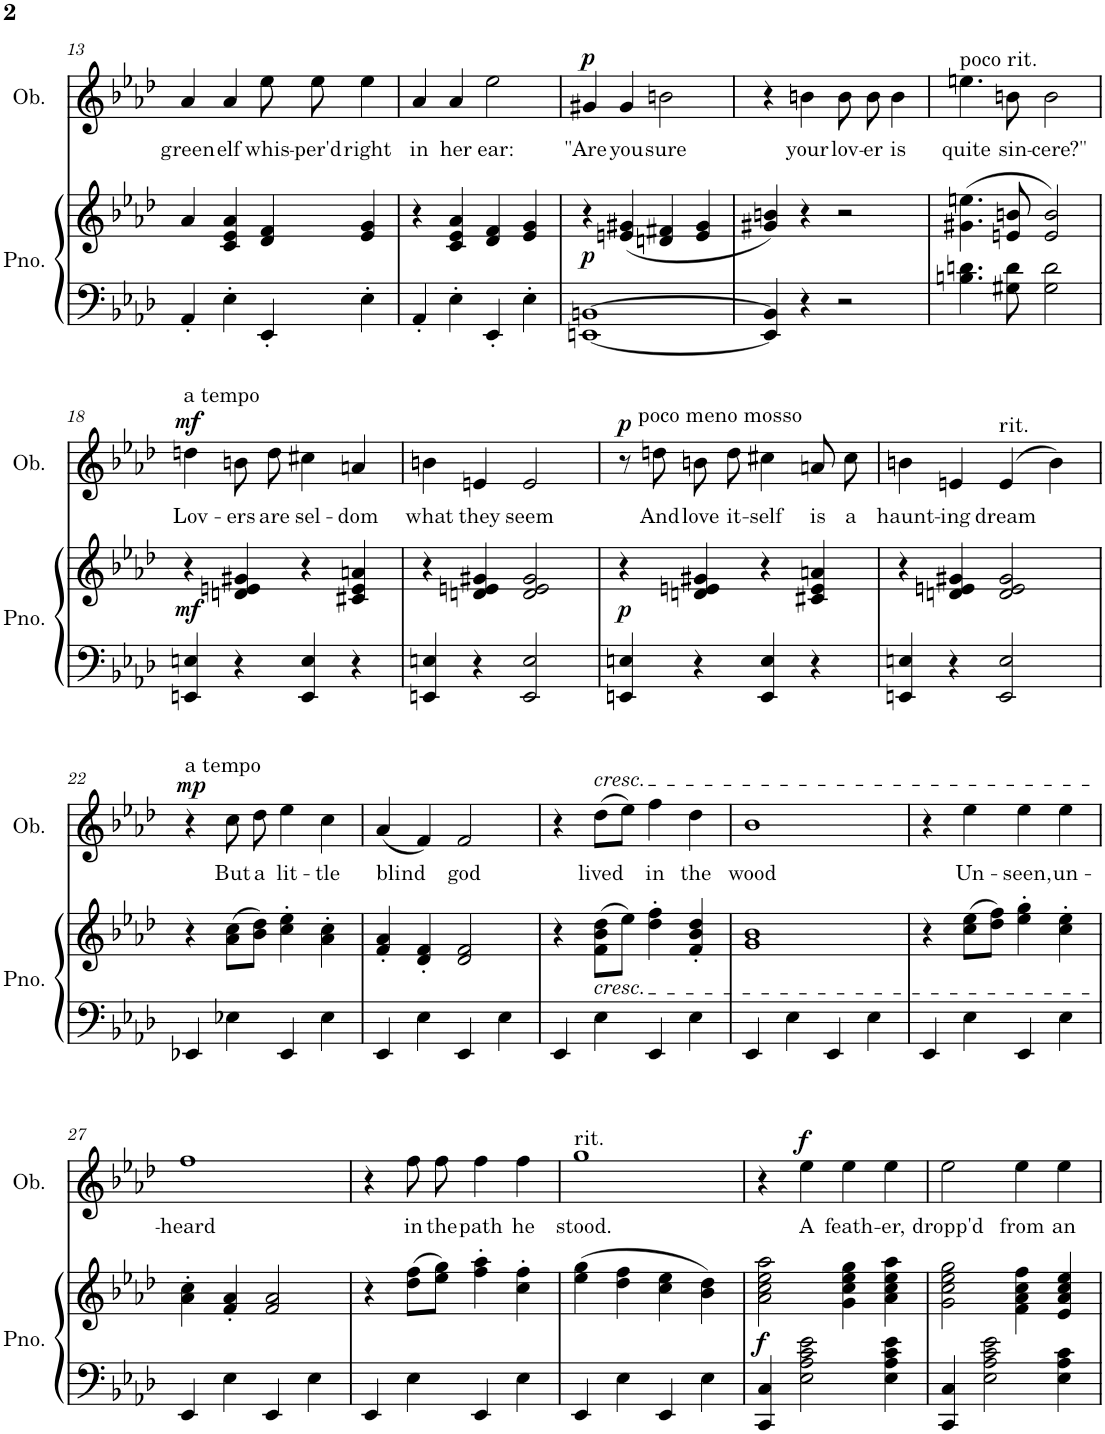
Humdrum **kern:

**kern	**kern	**dynam	**kern	**text	**dynam
*part2	*part2	*part2	*part1	*part1	*part1
*staff3	*staff2	*staff2/3	*staff1	*staff1	*staff1
*I"Piano	*	*	*I"Oboe	*	*
*I'Pno.	*	*	*I'Ob.	*	*
!!LO:PB:g=z
*clefF4	*clefG2	*	*clefG2	*	*
*k[b-e-a-d-]	*k[b-e-a-d-]	*	*k[b-e-a-d-]	*	*
*M4/4	*M4/4	*	*M4/4	*	*
=13	=13	=13	=13	=13	=13
!	!	!	!	!LO:LY:b	!
4AA-'/	4a-/	.	4a-/	green	.
!	!	!	!	!LO:LY:b	!
4E-'\	4c/ 4e-/ 4a-/	.	4a-/	elf	.
!	!	!	!	!LO:LY:b	!
4EE-'/	4d-/ 4f/	.	8ee-\	whis-	.
!	!	!	!	!LO:LY:b	!
.	.	.	8ee-\	-per'd	.
!	!	!	!	!LO:LY:b	!
4E-'\	4e-/ 4g/	.	4ee-\	right	.
=14	=14	=14	=14	=14	=14
!	!	!	!	!LO:LY:b	!
4AA-'/	4r	.	4a-/	in	.
!	!	!	!	!LO:LY:b	!
4E-'\	4c/ 4e-/ 4a-/	.	4a-/	her	.
!	!	!	!	!LO:LY:b	!
4EE-'/	4d-/ 4f/	.	2ee-\	ear:	.
4E-'\	4e-/ 4g/	.	.	.	.
=15	=15	=15	=15	=15	=15
!	!	!LO:DY:b	!	!LO:LY:b	!LO:DY:a
[1EEn [1BBn	4r	p	4g#X/	"Are	p
!	!	!	!	!LO:LY:b	!
.	(4en/ 4g#X/	.	4g#/	you	.
!	!	!	!	!LO:LY:b	!
.	4dn/ 4f#X/	.	2bn\	sure	.
.	4e/ 4g#/	.	.	.	.
=16	=16	=16	=16	=16	=16
4EE/] 4BB/]	4g#X/ 4bn/)	.	4r	.	.
!	!	!	!	!LO:LY:b	!
4r	4r	.	4bn\	your	.
!	!	!	!	!LO:LY:b	!
2r	2r	.	8b\	lov-	.
!	!	!	!	!LO:LY:b	!
.	.	.	8b\	-er	.
!	!	!	!	!LO:LY:b	!
.	.	.	4b\	is	.
=17	=17	=17	=17	=17	=17
!	!	!	!LO:TX:a:t=poco rit.	!	!
!	!	!	!	!LO:LY:b	!
4.Bn\ 4.dn\	(4.g#X\ 4.een\	.	4.een\	quite	.
!	!	!	!	!LO:LY:b	!
8G#X\ 8d\	8en/ 8bn/	.	8bn\	sin-	.
!	!	!	!	!LO:LY:b	!
2G#\ 2d\	2e/ 2b/)	.	2b\	-cere?"	.
!!LO:LB:g=z
=18	=18	=18	=18	=18	=18
!	!	!	!LO:TX:a:t=a tempo	!	!
!	!	!LO:DY:b	!	!LO:LY:b	!LO:DY:a
4EEn/ 4En/	4r	mf	4ddn\	Lov-	mf
!	!	!	!	!LO:LY:b	!
4r	4dn/ 4en/ 4g#X/	.	8bn\	-ers	.
!	!	!	!	!LO:LY:b	!
.	.	.	8dd\	are	.
!	!	!	!	!LO:LY:b	!
4EE/ 4E/	4r	.	4cc#X\	sel-	.
!	!	!	!	!LO:LY:b	!
4r	4c#X/ 4e/ 4an/	.	4an/	-dom	.
=19	=19	=19	=19	=19	=19
!	!	!	!	!LO:LY:b	!
4EEn/ 4En/	4r	.	4bn\	what	.
!	!	!	!	!LO:LY:b	!
4r	4dn/ 4en/ 4g#X/	.	4en/	they	.
!	!	!	!	!LO:LY:b	!
2EE/ 2E/	2d/ 2e/ 2g#/	.	2e/	seem	.
=20	=20	=20	=20	=20	=20
!	!	!	!LO:TX:a:t=poco meno mosso	!	!
!	!	!LO:DY:b	!	!	!LO:DY:a
4EEn/ 4En/	4r	p	8r	.	p
!	!	!	!	!LO:LY:b	!
.	.	.	8ddn\	And	.
!	!	!	!	!LO:LY:b	!
4r	4dn/ 4en/ 4g#X/	.	8bn\	love	.
!	!	!	!	!LO:LY:b	!
.	.	.	8dd\	it-	.
!	!	!	!	!LO:LY:b	!
4EE/ 4E/	4r	.	4cc#X\	-self	.
!	!	!	!	!LO:LY:b	!
4r	4c#X/ 4e/ 4an/	.	8an/	is	.
!	!	!	!	!LO:LY:b	!
.	.	.	8cc#\	a	.
=21	=21	=21	=21	=21	=21
!	!	!	!	!LO:LY:b	!
4EEn/ 4En/	4r	.	4bn\	haunt-	.
!	!	!	!	!LO:LY:b	!
4r	4dn/ 4en/ 4g#X/	.	4en/	-ing	.
!	!	!	!LO:TX:a:t=rit.	!	!
!	!	!	!	!LO:LY:b	!
2EE/ 2E/	2d/ 2e/ 2g#/	.	(4e/	dream	.
.	.	.	4b\)	.	.
!!LO:LB:g=z
=22	=22	=22	=22	=22	=22
!	!	!	!LO:TX:a:t=a tempo	!	!
!	!	!	!	!	!LO:DY:a
4EE-X/	4r	.	4r	.	mp
!	!	!	!	!LO:LY:b	!
4E-X\	(8a-\ 8cc\L	.	8cc\	But	.
!	!	!	!	!LO:LY:b	!
.	8b-\ 8dd-\J)	.	8dd-\	a	.
!	!	!	!	!LO:LY:b	!
4EE-/	4cc\' 4ee-\'	.	4ee-\	lit-	.
!	!	!	!	!LO:LY:b	!
4E-\	4a-\' 4cc\'	.	4cc\	-tle	.
=23	=23	=23	=23	=23	=23
!	!	!	!	!LO:LY:b	!
4EE-/	4f/' 4a-/'	.	(4a-/	blind	.
4E-\	4d-/' 4f/'	.	4f/)	.	.
!	!	!	!	!LO:LY:b	!
4EE-/	2d-/ 2f/	.	2f/	god	.
4E-\	.	.	.	.	.
=24	=24	=24	=24	=24	=24
4EE-/	4r	.	4r	.	.
!	!	!	!LO:TX:a:i:t=cresc.	!	!
!	!LO:TX:b:i:t=cresc.	!	!	!	!
!	!	!	!	!LO:LY:b	!
4E-\	(8f\ 8b-\ 8dd-\L	.	(8dd-\L	lived	.
.	8ee-\J)	.	8ee-\J)	.	.
!	!	!	!	!LO:LY:b	!
4EE-/	4dd-\' 4ff\'	.	4ff\	in	.
!	!	!	!	!LO:LY:b	!
4E-\	4f/' 4b-/' 4dd-/'	.	4dd-\	the	.
=25	=25	=25	=25	=25	=25
!	!	!	!	!LO:LY:b	!
4EE-/	1g 1b-	.	1b-	wood	.
4E-\	.	.	.	.	.
4EE-/	.	.	.	.	.
4E-\	.	.	.	.	.
=26	=26	=26	=26	=26	=26
4EE-/	4r	.	4r	.	.
!	!	!	!	!LO:LY:b	!
4E-\	(8cc\ 8ee-\L	.	4ee-\	Un-	.
.	8dd-\ 8ff\J)	.	.	.	.
!	!	!	!	!LO:LY:b	!
4EE-/	4ee-\' 4gg\'	.	4ee-\	-seen,	.
!	!	!	!	!LO:LY:b	!
4E-\	4cc\' 4ee-\'	.	4ee-\	un-	.
!!LO:LB:g=z
=27	=27	=27	=27	=27	=27
!	!	!	!	!LO:LY:b	!
4EE-/	4a-\' 4cc\'	.	1ff	-heard	.
4E-\	4f/' 4a-/'	.	.	.	.
4EE-/	2f/ 2a-/	.	.	.	.
4E-\	.	.	.	.	.
=28	=28	=28	=28	=28	=28
4EE-/	4r	.	4r	.	.
!	!	!	!	!LO:LY:b	!
4E-\	(8dd-\ 8ff\L	.	8ff\	in	.
!	!	!	!	!LO:LY:b	!
.	8ee-\ 8gg\J)	.	8ff\	the	.
!	!	!	!	!LO:LY:b	!
4EE-/	4ff\' 4aa-\'	.	4ff\	path	.
!	!	!	!	!LO:LY:b	!
4E-\	4cc\' 4ff\'	.	4ff\	he	.
=29	=29	=29	=29	=29	=29
!	!	!	!LO:TX:a:t=rit.	!	!
!	!	!	!	!LO:LY:b	!
4EE-/	(4ee-\ 4gg\	.	1gg	stood.	.
4E-\	4dd-\ 4ff\	.	.	.	.
4EE-/	4cc\ 4ee-\	.	.	.	.
4E-\	4b-\ 4dd-\)	.	.	.	.
=30	=30	=30	=30	=30	=30
!	!	!LO:DY:b	!	!	!
4CC/ 4C/	2a-\ 2cc\ 2ee-\ 2aa-\	f	4r	.	.
!	!	!	!	!LO:LY:b	!LO:DY:a
2E-\ 2A-\ 2c\ 2e-\	.	.	4ee-\	A	f
!	!	!	!	!LO:LY:b	!
.	4g\ 4cc\ 4ee-\ 4gg\	.	4ee-\	feath-	.
!	!	!	!	!LO:LY:b	!
4E-\ 4A-\ 4c\ 4e-\	4a-\ 4cc\ 4ee-\ 4aa-\	.	4ee-\	-er,	.
=31	=31	=31	=31	=31	=31
!	!	!	!	!LO:LY:b	!
4CC/ 4C/	2g\ 2cc\ 2ee-\ 2gg\	.	2ee-\	dropp'd	.
2E-\ 2A-\ 2c\ 2e-\	.	.	.	.	.
!	!	!	!	!LO:LY:b	!
.	4f\ 4a-\ 4cc\ 4ff\	.	4ee-\	from	.
!	!	!	!	!LO:LY:b	!
4E-\ 4A-\ 4c\	4e-/ 4a-/ 4cc/ 4ee-/	.	4ee-\	an	.
=	=	=	=	=	=
*-	*-	*-	*-	*-	*-
